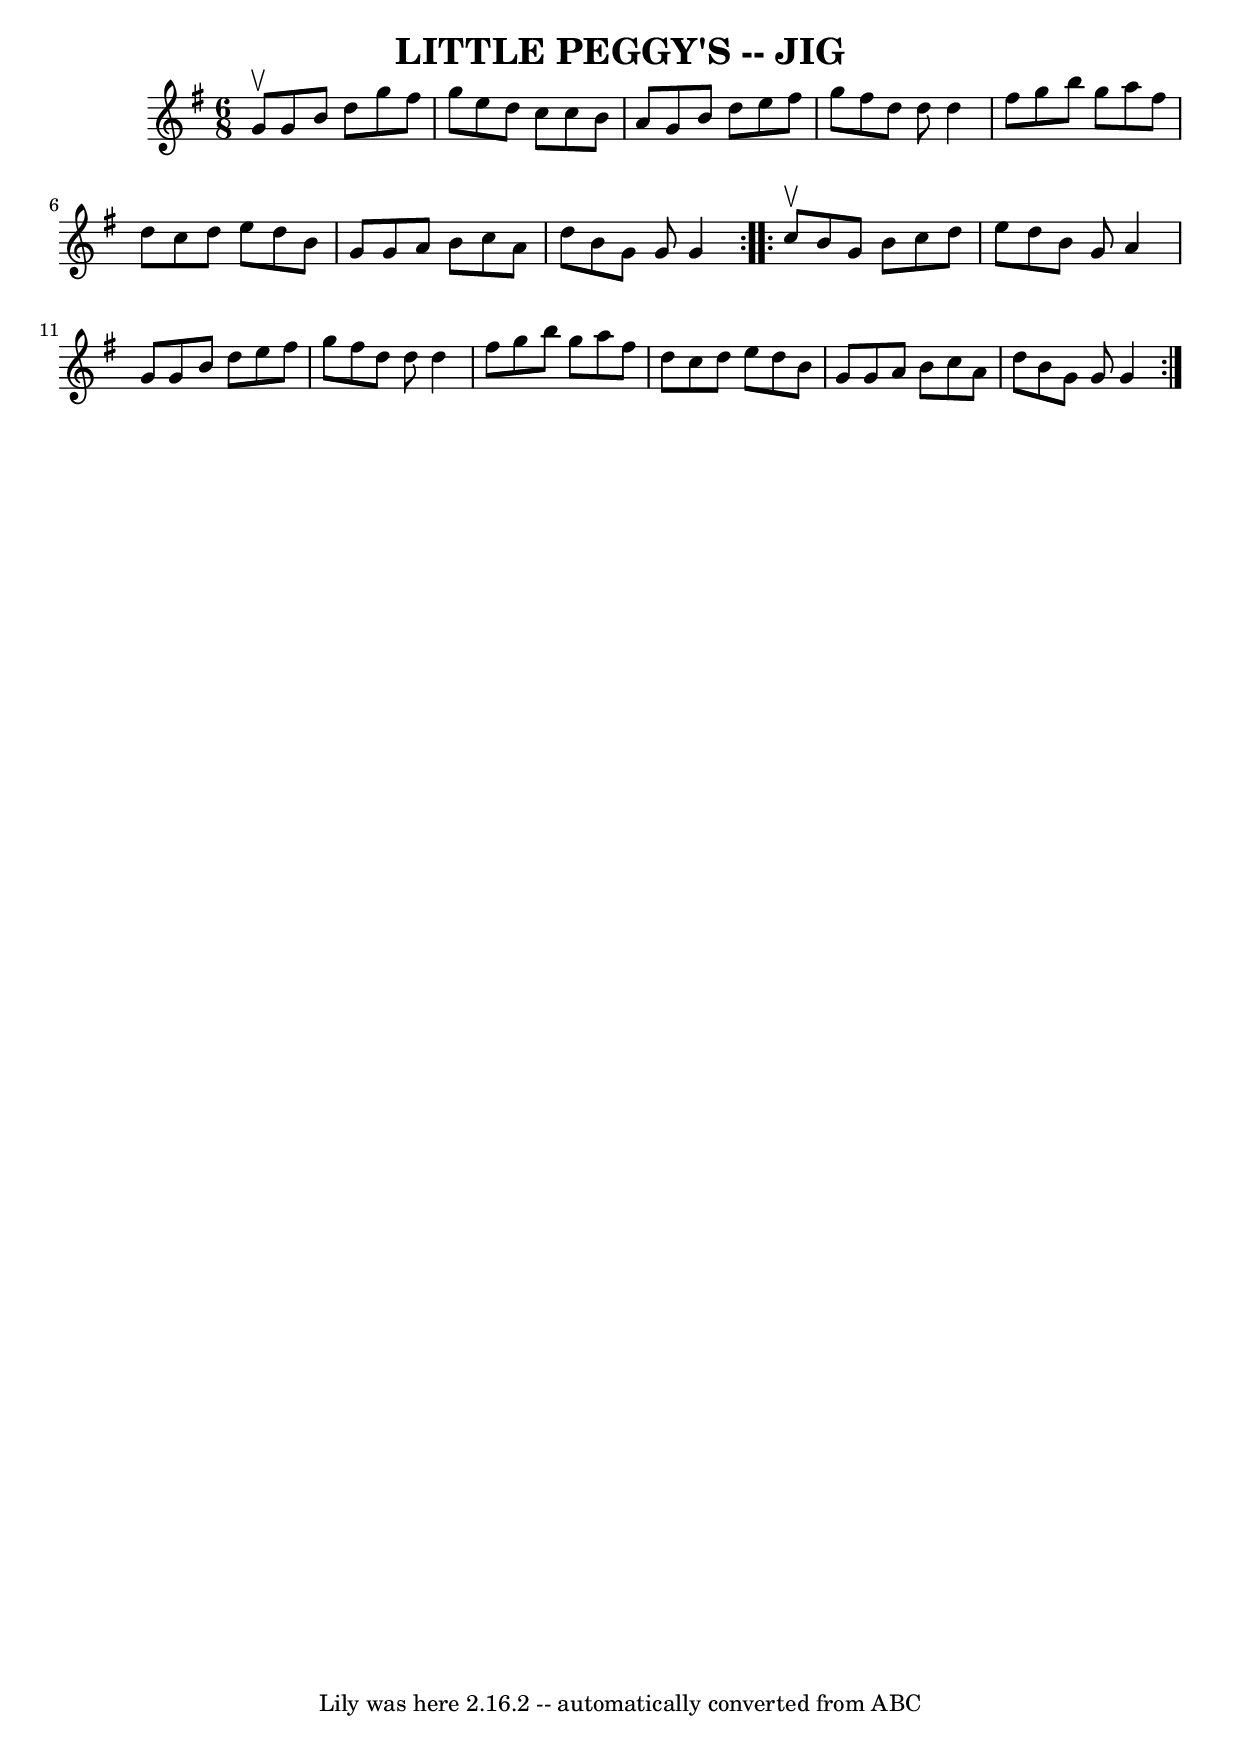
\version "2.7.40"
\include "Mammoth.ily"
\header {
	%% book = "Ryan's Mammoth Collection of Fiddle Tunes"
	crossRefNumber = "1"
	footnotes = ""
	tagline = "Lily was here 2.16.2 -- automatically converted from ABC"
	title = "LITTLE PEGGY'S -- JIG"
}
voicedefault =  {
\set Score.defaultBarType = "empty"

\repeat volta 2 {
\time 6/8 \key g \major g'8^\upbow       |
 g'8 b'8 d''8    
g''8 fis''8 g''8    |
 e''8 d''8 c''8 c''8 b'8 a'8 
   |
 g'8 b'8 d''8 e''8 fis''8 g''8    |
 fis''8 
 d''8 d''8 d''4 fis''8        |
 g''8 b''8 g''8    
a''8 fis''8 d''8    |
 c''8 d''8 e''8 d''8 b'8 g'8 
   |
 g'8 a'8 b'8 c''8 a'8 d''8    |
 b'8 g'8 
 g'8 g'4    }     \repeat volta 2 { c''8^\upbow       |
 b'8    
g'8 b'8 c''8 d''8 e''8    |
 d''8 b'8 g'8 a'4    
g'8    |
 g'8 b'8 d''8 e''8 fis''8 g''8    |
   
fis''8 d''8 d''8 d''4 fis''8        |
 g''8 b''8 g''8 
 a''8 fis''8 d''8    |
 c''8 d''8 e''8 d''8 b'8    
g'8    |
 g'8 a'8 b'8 c''8 a'8 d''8    |
 b'8    
g'8 g'8 g'4    }   
}

\score{
    <<

	\context Staff="default"
	{
	    \voicedefault 
	}

    >>
	\layout {
	}
	\midi {}
}
